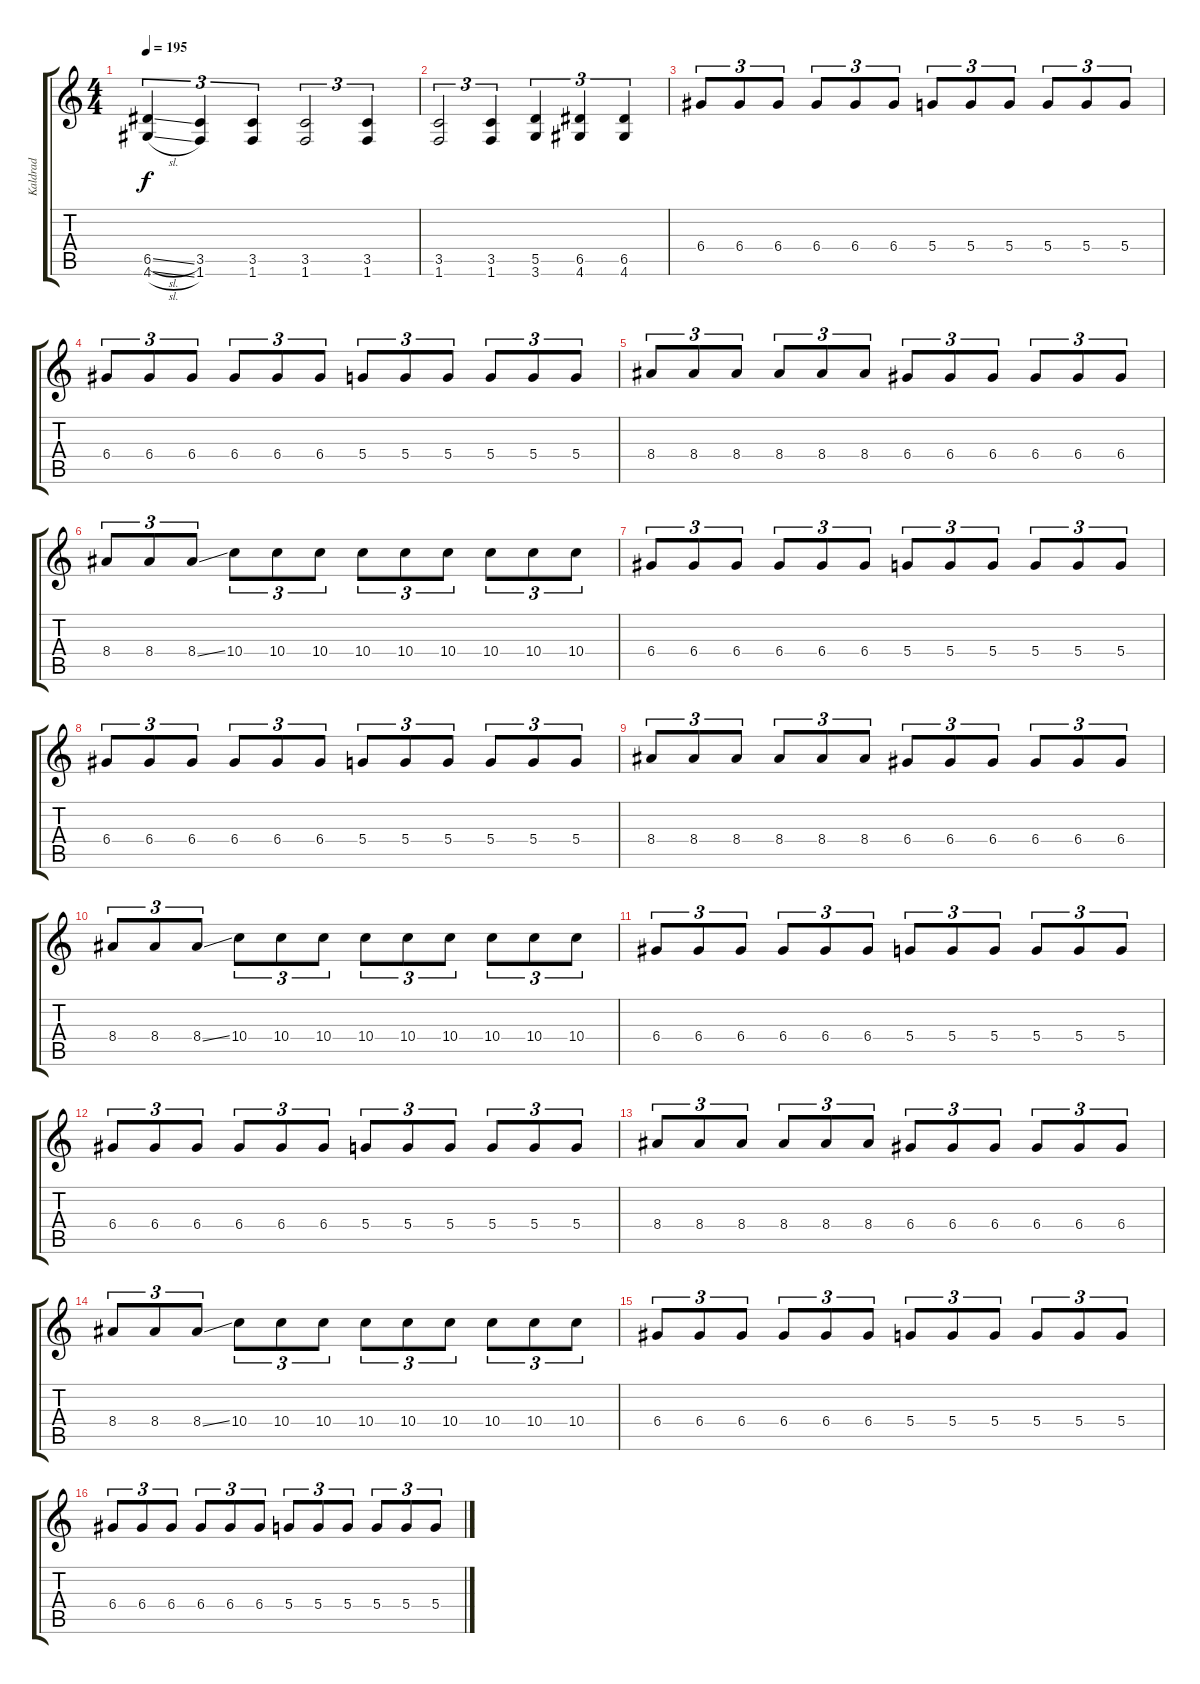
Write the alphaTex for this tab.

\track ("Kaldrad" "Kaldrad") {instrument distortionguitar}
\staff {score tabs}
\tuning (E4 B3 G3 D3 A2 E2) {hide}
\ts (4 4)
\tempo 195
\clef g2
\ks c
(6.5{sl} 4.6{sl}).4{tu (3 2) dy f} (3.5 1.6).4{tu (3 2)} (3.5 1.6).4{tu (3 2)} (3.5 1.6).2{tu (3 2)} (3.5 1.6).4{tu (3 2)} |
(3.5 1.6).2{tu (3 2)} (3.5 1.6).4{tu (3 2)} (5.5 3.6).4{tu (3 2)} (6.5 4.6).4{tu (3 2)} (6.5 4.6).4{tu (3 2)} |
6.4.8{tu (3 2)} 6.4.8{tu (3 2)} 6.4.8{tu (3 2)} 6.4.8{tu (3 2)} 6.4.8{tu (3 2)} 6.4.8{tu (3 2)} 5.4.8{tu (3 2)} 5.4.8{tu (3 2)} 5.4.8{tu (3 2)} 5.4.8{tu (3 2)} 5.4.8{tu (3 2)} 5.4.8{tu (3 2)} |
6.4.8{tu (3 2)} 6.4.8{tu (3 2)} 6.4.8{tu (3 2)} 6.4.8{tu (3 2)} 6.4.8{tu (3 2)} 6.4.8{tu (3 2)} 5.4.8{tu (3 2)} 5.4.8{tu (3 2)} 5.4.8{tu (3 2)} 5.4.8{tu (3 2)} 5.4.8{tu (3 2)} 5.4.8{tu (3 2)} |
8.4.8{tu (3 2)} 8.4.8{tu (3 2)} 8.4.8{tu (3 2)} 8.4.8{tu (3 2)} 8.4.8{tu (3 2)} 8.4.8{tu (3 2)} 6.4.8{tu (3 2)} 6.4.8{tu (3 2)} 6.4.8{tu (3 2)} 6.4.8{tu (3 2)} 6.4.8{tu (3 2)} 6.4.8{tu (3 2)} |
8.4.8{tu (3 2)} 8.4.8{tu (3 2)} 8.4{ss}.8{tu (3 2)} 10.4.8{tu (3 2)} 10.4.8{tu (3 2)} 10.4.8{tu (3 2)} 10.4.8{tu (3 2)} 10.4.8{tu (3 2)} 10.4.8{tu (3 2)} 10.4.8{tu (3 2)} 10.4.8{tu (3 2)} 10.4.8{tu (3 2)} |
6.4.8{tu (3 2)} 6.4.8{tu (3 2)} 6.4.8{tu (3 2)} 6.4.8{tu (3 2)} 6.4.8{tu (3 2)} 6.4.8{tu (3 2)} 5.4.8{tu (3 2)} 5.4.8{tu (3 2)} 5.4.8{tu (3 2)} 5.4.8{tu (3 2)} 5.4.8{tu (3 2)} 5.4.8{tu (3 2)} |
6.4.8{tu (3 2)} 6.4.8{tu (3 2)} 6.4.8{tu (3 2)} 6.4.8{tu (3 2)} 6.4.8{tu (3 2)} 6.4.8{tu (3 2)} 5.4.8{tu (3 2)} 5.4.8{tu (3 2)} 5.4.8{tu (3 2)} 5.4.8{tu (3 2)} 5.4.8{tu (3 2)} 5.4.8{tu (3 2)} |
8.4.8{tu (3 2)} 8.4.8{tu (3 2)} 8.4.8{tu (3 2)} 8.4.8{tu (3 2)} 8.4.8{tu (3 2)} 8.4.8{tu (3 2)} 6.4.8{tu (3 2)} 6.4.8{tu (3 2)} 6.4.8{tu (3 2)} 6.4.8{tu (3 2)} 6.4.8{tu (3 2)} 6.4.8{tu (3 2)} |
8.4.8{tu (3 2)} 8.4.8{tu (3 2)} 8.4{ss}.8{tu (3 2)} 10.4.8{tu (3 2)} 10.4.8{tu (3 2)} 10.4.8{tu (3 2)} 10.4.8{tu (3 2)} 10.4.8{tu (3 2)} 10.4.8{tu (3 2)} 10.4.8{tu (3 2)} 10.4.8{tu (3 2)} 10.4.8{tu (3 2)} |
6.4.8{tu (3 2)} 6.4.8{tu (3 2)} 6.4.8{tu (3 2)} 6.4.8{tu (3 2)} 6.4.8{tu (3 2)} 6.4.8{tu (3 2)} 5.4.8{tu (3 2)} 5.4.8{tu (3 2)} 5.4.8{tu (3 2)} 5.4.8{tu (3 2)} 5.4.8{tu (3 2)} 5.4.8{tu (3 2)} |
6.4.8{tu (3 2)} 6.4.8{tu (3 2)} 6.4.8{tu (3 2)} 6.4.8{tu (3 2)} 6.4.8{tu (3 2)} 6.4.8{tu (3 2)} 5.4.8{tu (3 2)} 5.4.8{tu (3 2)} 5.4.8{tu (3 2)} 5.4.8{tu (3 2)} 5.4.8{tu (3 2)} 5.4.8{tu (3 2)} |
8.4.8{tu (3 2)} 8.4.8{tu (3 2)} 8.4.8{tu (3 2)} 8.4.8{tu (3 2)} 8.4.8{tu (3 2)} 8.4.8{tu (3 2)} 6.4.8{tu (3 2)} 6.4.8{tu (3 2)} 6.4.8{tu (3 2)} 6.4.8{tu (3 2)} 6.4.8{tu (3 2)} 6.4.8{tu (3 2)} |
8.4.8{tu (3 2)} 8.4.8{tu (3 2)} 8.4{ss}.8{tu (3 2)} 10.4.8{tu (3 2)} 10.4.8{tu (3 2)} 10.4.8{tu (3 2)} 10.4.8{tu (3 2)} 10.4.8{tu (3 2)} 10.4.8{tu (3 2)} 10.4.8{tu (3 2)} 10.4.8{tu (3 2)} 10.4.8{tu (3 2)} |
6.4.8{tu (3 2)} 6.4.8{tu (3 2)} 6.4.8{tu (3 2)} 6.4.8{tu (3 2)} 6.4.8{tu (3 2)} 6.4.8{tu (3 2)} 5.4.8{tu (3 2)} 5.4.8{tu (3 2)} 5.4.8{tu (3 2)} 5.4.8{tu (3 2)} 5.4.8{tu (3 2)} 5.4.8{tu (3 2)} |
6.4.8{tu (3 2)} 6.4.8{tu (3 2)} 6.4.8{tu (3 2)} 6.4.8{tu (3 2)} 6.4.8{tu (3 2)} 6.4.8{tu (3 2)} 5.4.8{tu (3 2)} 5.4.8{tu (3 2)} 5.4.8{tu (3 2)} 5.4.8{tu (3 2)} 5.4.8{tu (3 2)} 5.4.8{tu (3 2)}
